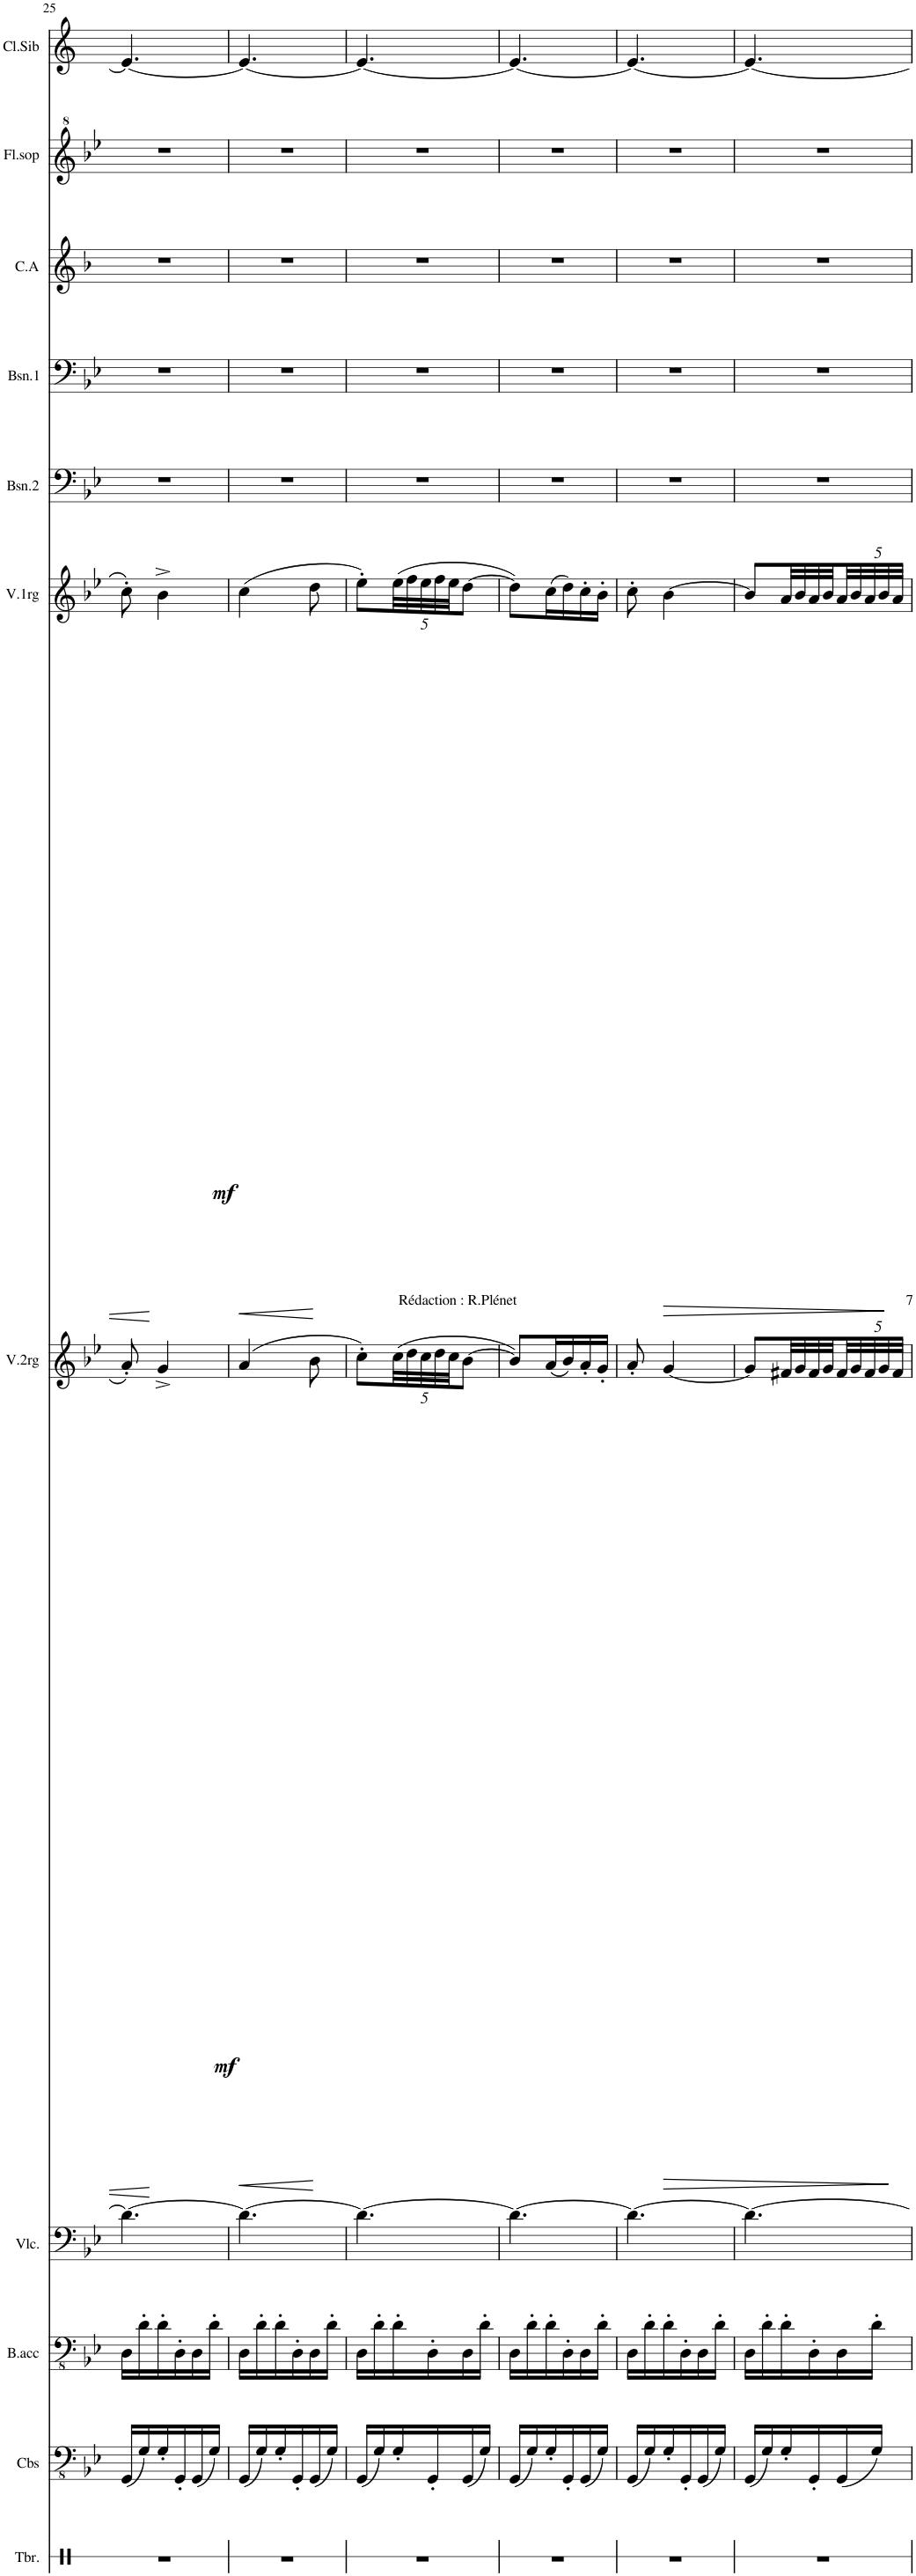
**kern	**kern	**kern	**kern	**kern	**dynam	**kern	**dynam	**kern	**kern	**kern	**kern	**kern
*part11	*part10	*part9	*part8	*part7	*part7	*part6	*part6	*part5	*part4	*part3	*part2	*part1
*staff11	*staff10	*staff9	*staff8	*staff7	*staff7	*staff6	*staff6	*staff5	*staff4	*staff3	*staff2	*staff1
*I"Tambourin	*I"Contrebasse (avec sourdine)	*I"Basse       accoustique (avec sourdine)	*I"Violoncelles	*I"Violons 2ème rang	*	*I"Violons 1er rang	*	*I"Basson 2	*I"Basson 1	*I"Cor Anglais	*I"Flûte à Bec     soprano	*I"Clarinette       en Sib
*I'Tbr.	*I'Cbs	*I'B.acc	*I'Vlc.	*I'V.2rg	*	*I'V.1rg	*	*I'Bsn.2	*I'Bsn.1	*I'C.A	*I'Fl.sop	*I'Cl.Sib
!!LO:PB:g=z
*clefX	*clefFv4	*clefFv4	*clefF4	*clefG2	*	*clefG2	*	*clefF4	*clefF4	*clefG2	*clefG^2	*clefG2
*	*Trd7c12	*	*	*	*	*	*	*	*	*Trd4c7	*	*Trd1c2
*k[]	*k[b-e-]	*k[b-e-]	*k[b-e-]	*k[b-e-]	*	*k[b-e-]	*	*k[b-e-]	*k[b-e-]	*k[b-]	*k[b-e-]	*k[]
*M3/8	*M3/8	*M3/8	*M3/8	*M3/8	*	*M3/8	*	*M3/8	*M3/8	*M3/8	*M3/8	*M3/8
=25	=25	=25	=25	=25	=25	=25	=25	=25	=25	=25	=25	=25
4.r	(16GGG/LL	16DD\LL	4.d\_	8a'/	.	8cc'\	.	4.r	4.r	4.r	4.r	4.e/_
.	16GG/)	16D'\	.	.	.	.	.	.	.	.	.	.
.	16GG'/	16D'\	.	4g^/	.	4b-^\	.	.	.	.	.	.
.	16GGG'/	16DD'\	.	.	.	.	.	.	.	.	.	.
.	(16GGG/	16DD\	.	.	.	.	.	.	.	.	.	.
.	16GG/JJ)	16D'\JJ	.	.	.	.	.	.	.	.	.	.
=26	=26	=26	=26	=26	=26	=26	=26	=26	=26	=26	=26	=26
!	!	!	!	!	!LO:HP:b	!	!LO:HP:b	!	!	!	!	!
!	!	!	!	!	!LO:DY:n=1:b	!	!LO:DY:n=1:b	!	!	!	!	!
4.r	(16GGG/LL	16DD\LL	4.d\_	(4a/	< mf	(4cc\	< mf	4.r	4.r	4.r	4.r	4.e/_
.	16GG/)	16D'\	.	.	.	.	.	.	.	.	.	.
.	16GG'/	16D'\	.	.	.	.	.	.	.	.	.	.
.	16GGG'/	16DD'\	.	.	.	.	.	.	.	.	.	.
.	(16GGG/	16DD\	.	8b-\	.	8dd\	.	.	.	.	.	.
.	16GG/JJ)	16D'\JJ	.	.	.	.	.	.	.	.	.	.
.	.	.	.	.	[	.	[	.	.	.	.	.
=27	=27	=27	=27	=27	=27	=27	=27	=27	=27	=27	=27	=27
4.r	(16GGG/LL	16DD\LL	4.d\_	8cc'\L)	.	8ee-'\L)	.	4.r	4.r	4.r	4.r	4.e/_
.	16GG/)	16D'\	.	.	.	.	.	.	.	.	.	.
*	*	*	*	*Xbrackettup	*	*Xbrackettup	*	*	*	*	*	*
.	16GG'/	16D'\	.	(40cc\LL	.	(40ee-\LL	.	.	.	.	.	.
.	.	.	.	40dd\	.	40ff\	.	.	.	.	.	.
.	.	.	.	40cc\	.	40ee-\	.	.	.	.	.	.
.	16GGG'/	16DD'\	.	.	.	.	.	.	.	.	.	.
.	.	.	.	40dd\	.	40ff\	.	.	.	.	.	.
.	.	.	.	40cc\JJ	.	40ee-\JJ	.	.	.	.	.	.
.	(16GGG/	16DD\	.	[8b-\J	.	[8dd\J	.	.	.	.	.	.
.	16GG/JJ)	16D'\JJ	.	.	.	.	.	.	.	.	.	.
=28	=28	=28	=28	=28	=28	=28	=28	=28	=28	=28	=28	=28
4.r	(16GGG/LL	16DD\LL	4.d\_	8b-/L])	.	8dd\L])	.	4.r	4.r	4.r	4.r	4.e/_
.	16GG/)	16D'\	.	.	.	.	.	.	.	.	.	.
.	16GG'/	16D'\	.	(16a/L	.	(16cc\L	.	.	.	.	.	.
.	16GGG'/	16DD'\	.	16b-/)	.	16dd\)	.	.	.	.	.	.
.	(16GGG/	16DD\	.	16a'/	.	16cc'\	.	.	.	.	.	.
.	16GG/JJ)	16D'\JJ	.	16g'/JJ	.	16b-'\JJ	.	.	.	.	.	.
=29	=29	=29	=29	=29	=29	=29	=29	=29	=29	=29	=29	=29
4.r	(16GGG/LL	16DD\LL	4.d\_	8a'/	.	8cc'\	.	4.r	4.r	4.r	4.r	4.e/_
.	16GG/)	16D'\	.	.	.	.	.	.	.	.	.	.
!	!	!	!	!	!LO:HP:b	!	!LO:HP:b	!	!	!	!	!
.	16GG'/	16D'\	.	[4g/	>	[4b-\	>	.	.	.	.	.
.	16GGG'/	16DD'\	.	.	.	.	.	.	.	.	.	.
.	(16GGG/	16DD\	.	.	.	.	.	.	.	.	.	.
.	16GG/JJ)	16D'\JJ	.	.	.	.	.	.	.	.	.	.
=30	=30	=30	=30	=30	=30	=30	=30	=30	=30	=30	=30	=30
4.r	(16GGG/LL	16DD\LL	4.d\_	8g/L]	.	8b-/L]	.	4.r	4.r	4.r	4.r	4.e/_
.	16GG/)	16D'\	.	.	.	.	.	.	.	.	.	.
.	16GG'/	16D'\	.	32f#X/LL	.	32a/LL	.	.	.	.	.	.
.	.	.	.	32g/	.	32b-/	.	.	.	.	.	.
.	16GGG'/	16DD'\	.	32f#/	.	32a/	.	.	.	.	.	.
.	.	.	.	32g/	.	32b-/	.	.	.	.	.	.
.	(16GGG/	16DD\	.	40f#/	.	40a/	.	.	.	.	.	.
.	.	.	.	40g/	.	40b-/	.	.	.	.	.	.
.	.	.	.	40f#/	.	40a/	.	.	.	.	.	.
.	16GG/JJ)	16D'\JJ	.	.	.	.	.	.	.	.	.	.
.	.	.	.	40g/	.	40b-/	.	.	.	.	.	.
.	.	.	.	40f#/JJJ	]	40a/JJJ	]	.	.	.	.	.
=	=	=	=	=	=	=	=	=	=	=	=	=
*-	*-	*-	*-	*-	*-	*-	*-	*-	*-	*-	*-	*-
